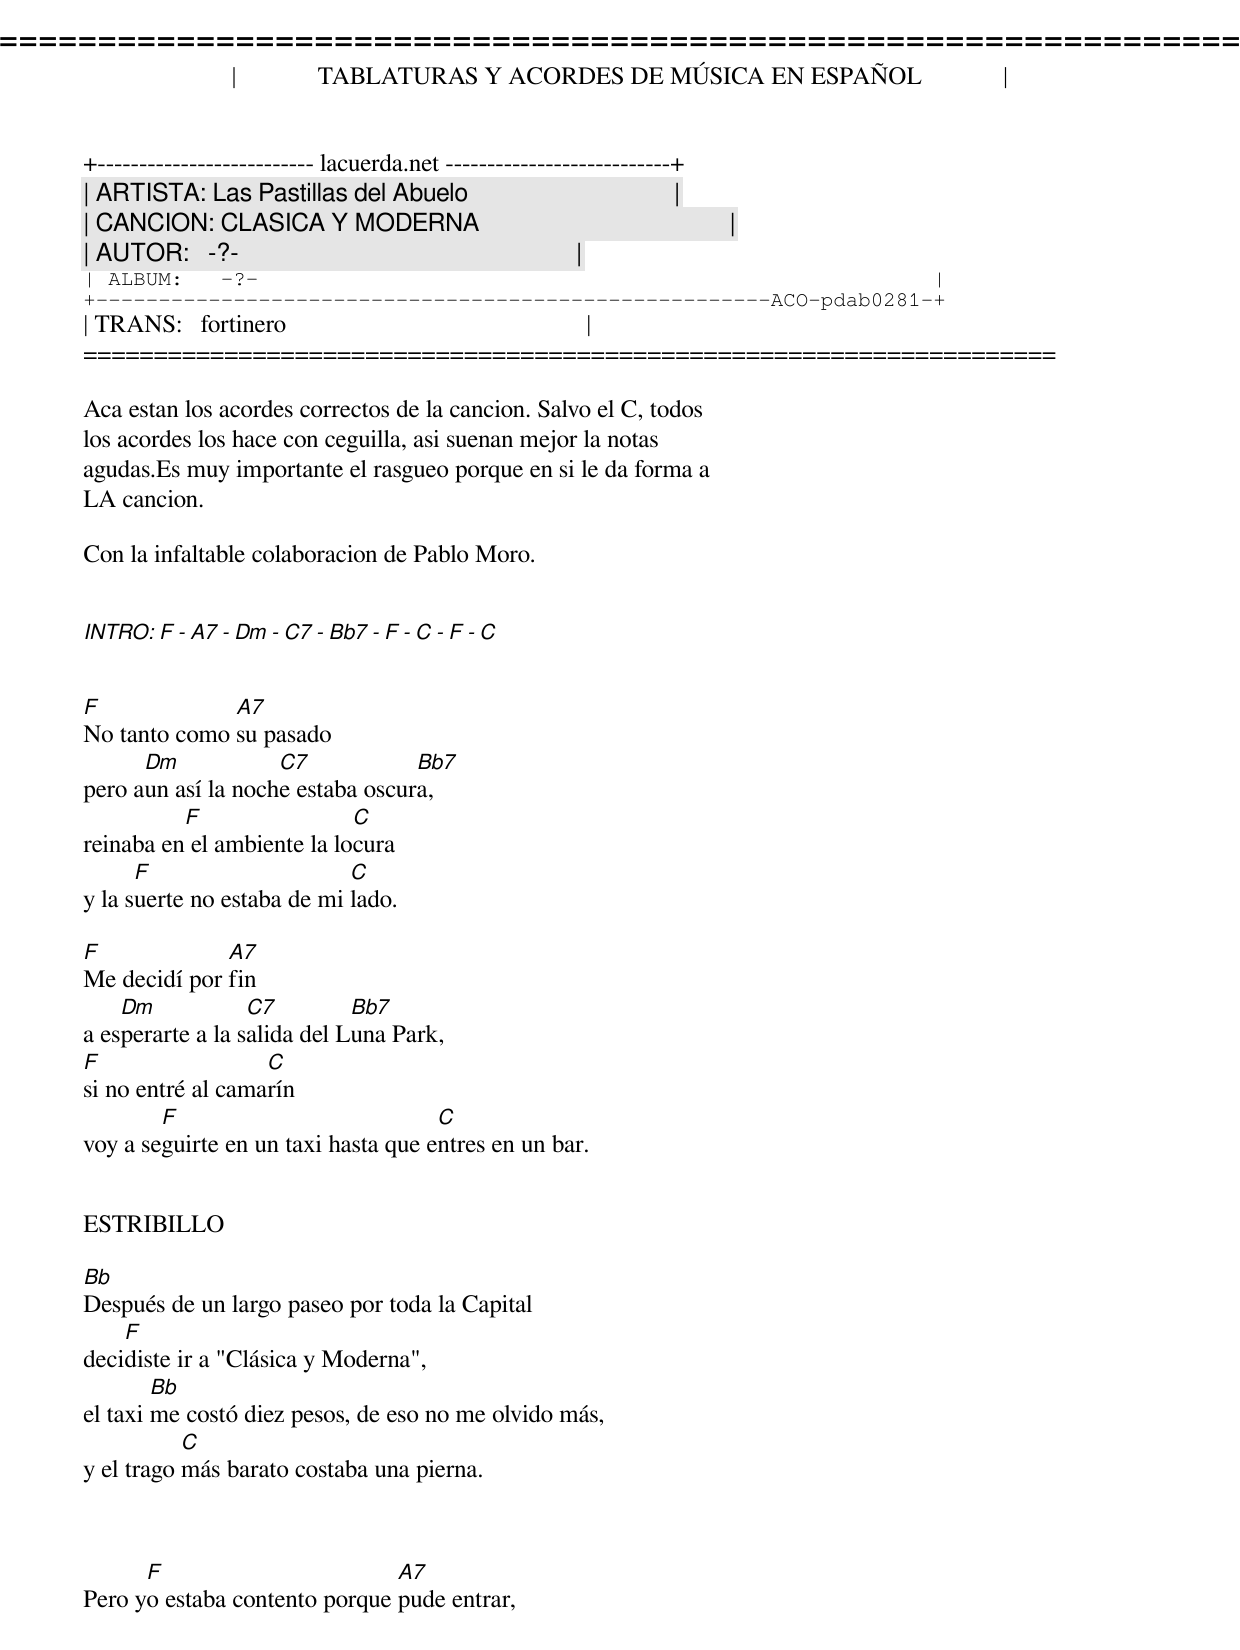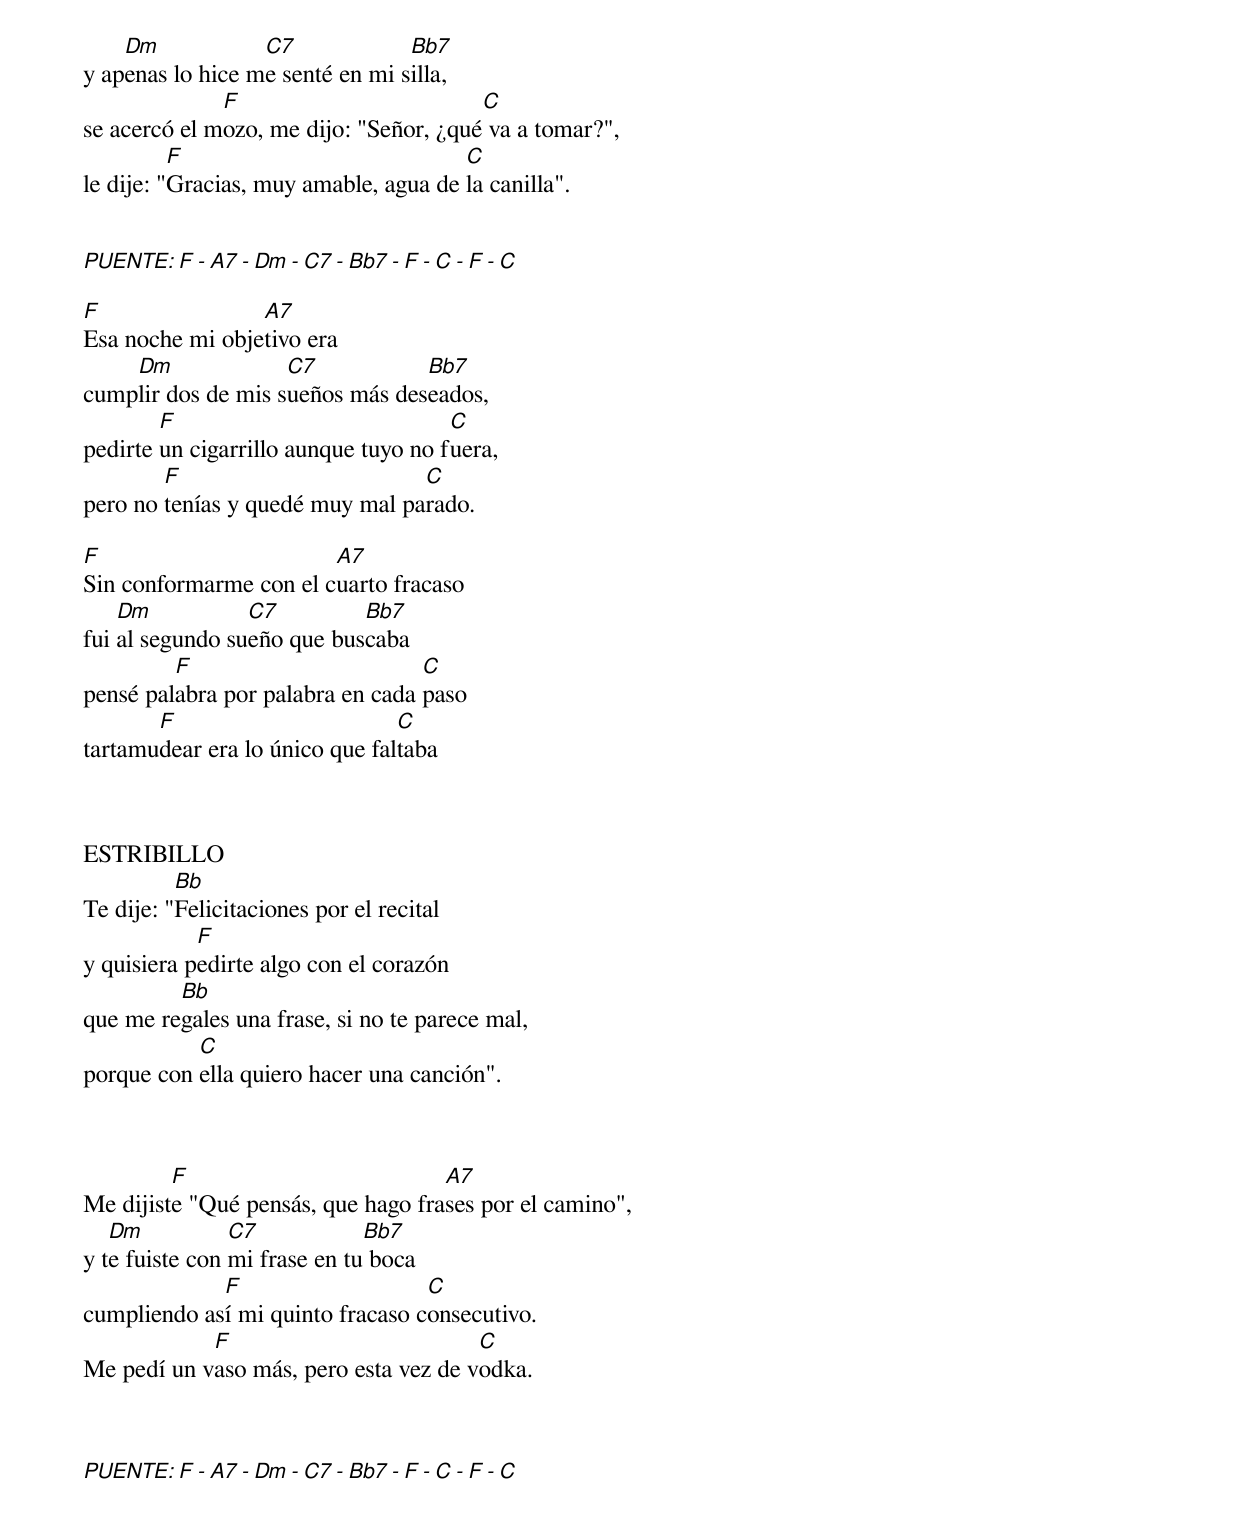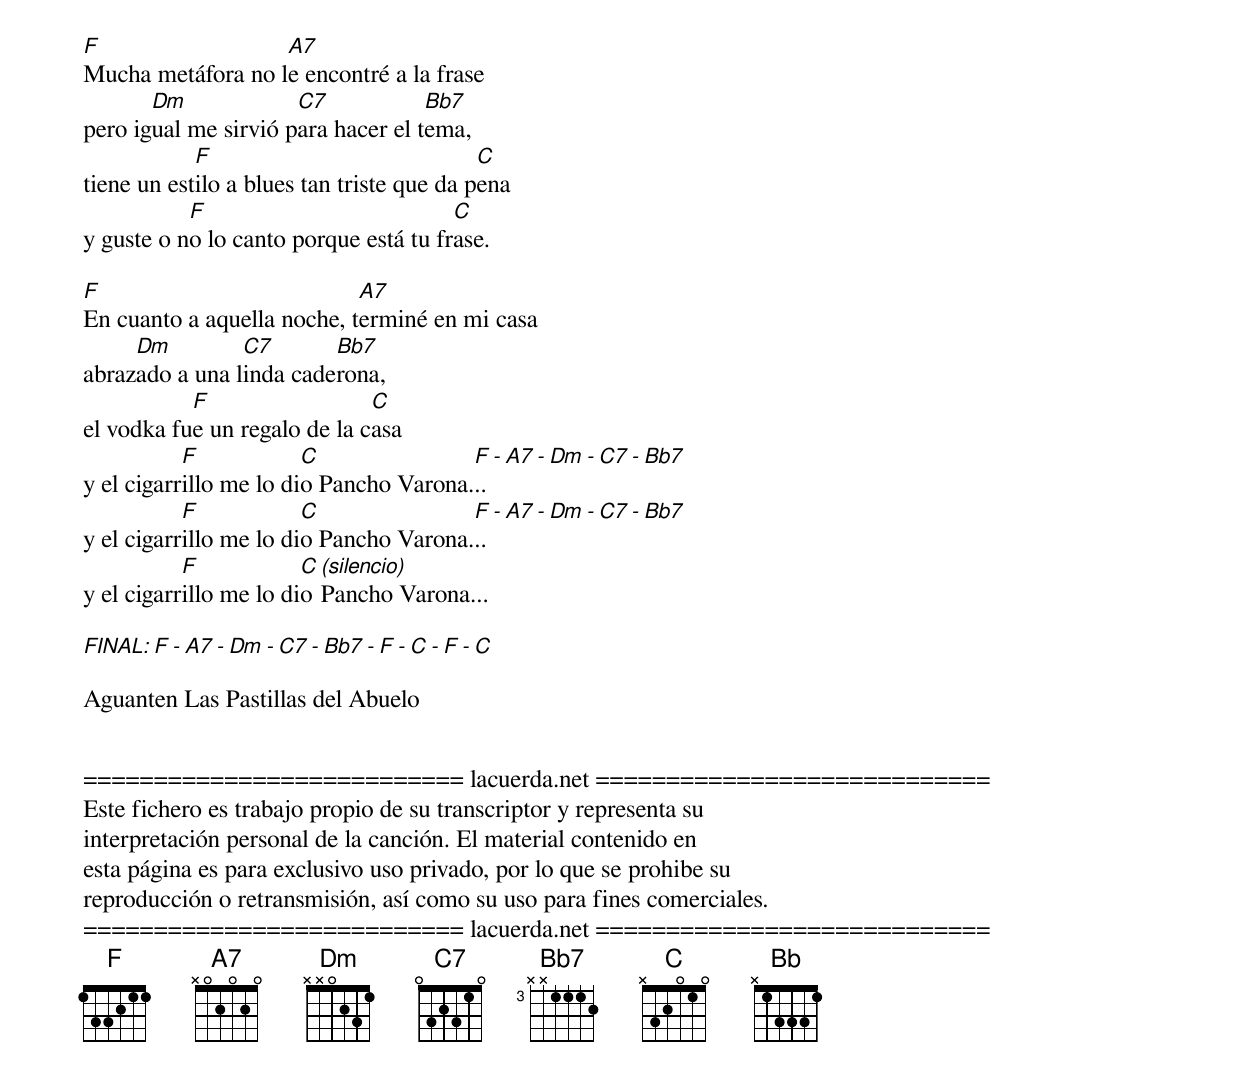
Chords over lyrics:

=====================================================================
|             TABLATURAS Y ACORDES DE MÚSICA EN ESPAÑOL             |
+-------------------------- lacuerda.net ---------------------------+
| ARTISTA: Las Pastillas del Abuelo                                 |
| CANCION: CLASICA Y MODERNA                                        |
| AUTOR:   -?-                                                      |
| ALBUM:   -?-                                                      |
+------------------------------------------------------ACO-pdab0281-+
| TRANS:   fortinero                                                |
=====================================================================

Aca estan los acordes correctos de la cancion. Salvo el C, todos
los acordes los hace con ceguilla, asi suenan mejor la notas
agudas.Es muy importante el rasgueo porque en si le da forma a
LA cancion.

Con la infaltable colaboracion de Pablo Moro.


INTRO: F - A7 - Dm - C7 - Bb7 - F - C - F - C


F             A7
No tanto como su pasado
      Dm            C7            Bb7
pero aun así la noche estaba oscura,
          F                 C
reinaba en el ambiente la locura
      F                     C
y la suerte no estaba de mi lado.

F             A7
Me decidí por fin
    Dm            C7         Bb7
a esperarte a la salida del Luna Park,
F                  C
si no entré al camarín
        F                            C
voy a seguirte en un taxi hasta que entres en un bar.


ESTRIBILLO

Bb
Después de un largo paseo por toda la Capital
    F
decidiste ir a "Clásica y Moderna",
        Bb
el taxi me costó diez pesos, de eso no me olvido más,
           C
y el trago más barato costaba una pierna.



      F                        A7
Pero yo estaba contento porque pude entrar,
    Dm            C7             Bb7
y apenas lo hice me senté en mi silla,
              F                         C
se acercó el mozo, me dijo: "Señor, ¿qué va a tomar?",
          F                            C
le dije: "Gracias, muy amable, agua de la canilla".


PUENTE: F - A7 - Dm - C7 - Bb7 - F - C - F - C

F                A7
Esa noche mi objetivo era
    Dm              C7           Bb7
cumplir dos de mis sueños más deseados,
        F                             C
pedirte un cigarrillo aunque tuyo no fuera,
        F                        C
pero no tenías y quedé muy mal parado.

F                       A7
Sin conformarme con el cuarto fracaso
    Dm           C7         Bb7
fui al segundo sueño que buscaba
         F                        C
pensé palabra por palabra en cada paso
       F                        C
tartamudear era lo único que faltaba



ESTRIBILLO
          Bb
Te dije: "Felicitaciones por el recital
            F
y quisiera pedirte algo con el corazón
         Bb
que me regales una frase, si no te parece mal,
           C
porque con ella quiero hacer una canción".



         F                          A7
Me dijiste "Qué pensás, que hago frases por el camino",
   Dm           C7            Bb7
y te fuiste con mi frase en tu boca
             F                    C
cumpliendo así mi quinto fracaso consecutivo.
            F                          C
Me pedí un vaso más, pero esta vez de vodka.



PUENTE: F - A7 - Dm - C7 - Bb7 - F - C - F - C


F                  A7
Mucha metáfora no le encontré a la frase
       Dm             C7            Bb7
pero igual me sirvió para hacer el tema,
            F                              C
tiene un estilo a blues tan triste que da pena
           F                           C
y guste o no lo canto porque está tu frase.

F                           A7
En cuanto a aquella noche, terminé en mi casa
     Dm         C7       Bb7
abrazado a una linda caderona,
           F                  C
el vodka fue un regalo de la casa
           F            C               F - A7 - Dm - C7 - Bb7
y el cigarrillo me lo dio Pancho Varona...
           F            C               F - A7 - Dm - C7 - Bb7
y el cigarrillo me lo dio Pancho Varona...
           F            C (silencio)
y el cigarrillo me lo dio Pancho Varona...

FINAL: F - A7 - Dm - C7 - Bb7 - F - C - F - C

Aguanten Las Pastillas del Abuelo


=========================== lacuerda.net ============================
Este fichero es trabajo propio de su transcriptor y representa su
interpretación personal de la canción. El material contenido en
esta página es para exclusivo uso privado, por lo que se prohibe su
reproducción o retransmisión, así como su uso para fines comerciales.
=========================== lacuerda.net ============================
